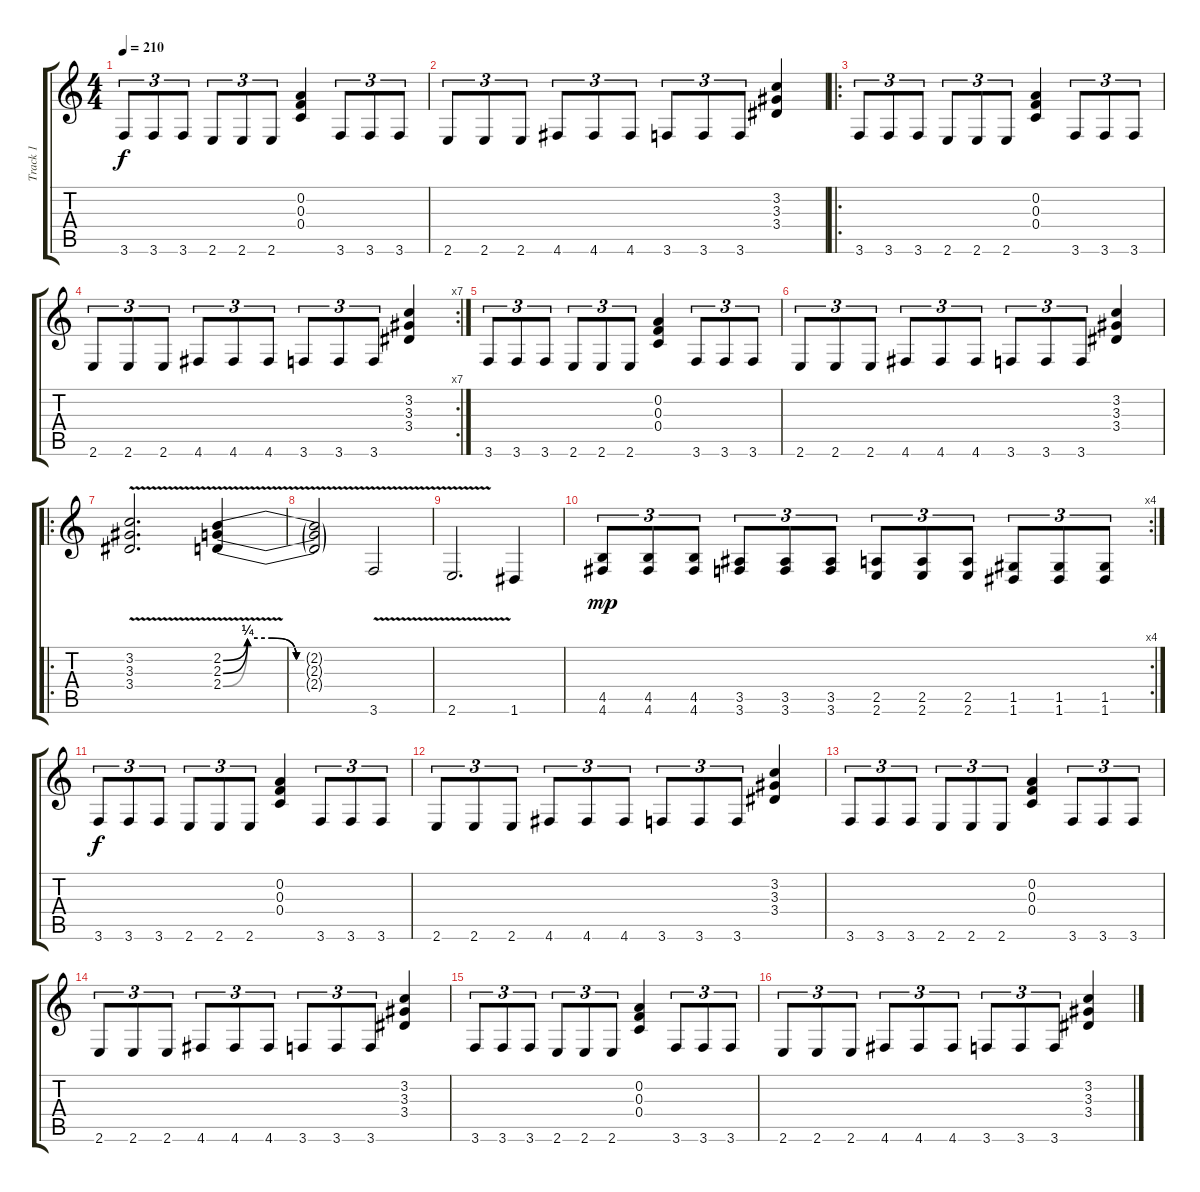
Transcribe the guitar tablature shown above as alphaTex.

\track ("Track 1" "Track 1") {instrument distortionguitar}
\staff {score tabs}
\tuning (D4 A3 F3 C3 G2 D2) {hide}
\ts (4 4)
\tempo 210
\clef g2
\ks c
3.6.8{tu (3 2) dy f} 3.6.8{tu (3 2)} 3.6.8{tu (3 2)} 2.6.8{tu (3 2)} 2.6.8{tu (3 2)} 2.6.8{tu (3 2)} (0.2 0.3 0.4).4 3.6.8{tu (3 2)} 3.6.8{tu (3 2)} 3.6.8{tu (3 2)} |
2.6.8{tu (3 2)} 2.6.8{tu (3 2)} 2.6.8{tu (3 2)} 4.6.8{tu (3 2)} 4.6.8{tu (3 2)} 4.6.8{tu (3 2)} 3.6.8{tu (3 2)} 3.6.8{tu (3 2)} 3.6.8{tu (3 2)} (3.2 3.3 3.4).4 |
\ro
3.6.8{tu (3 2)} 3.6.8{tu (3 2)} 3.6.8{tu (3 2)} 2.6.8{tu (3 2)} 2.6.8{tu (3 2)} 2.6.8{tu (3 2)} (0.2 0.3 0.4).4 3.6.8{tu (3 2)} 3.6.8{tu (3 2)} 3.6.8{tu (3 2)} |
\rc 7
2.6.8{tu (3 2)} 2.6.8{tu (3 2)} 2.6.8{tu (3 2)} 4.6.8{tu (3 2)} 4.6.8{tu (3 2)} 4.6.8{tu (3 2)} 3.6.8{tu (3 2)} 3.6.8{tu (3 2)} 3.6.8{tu (3 2)} (3.2 3.3 3.4).4 |
3.6.8{tu (3 2)} 3.6.8{tu (3 2)} 3.6.8{tu (3 2)} 2.6.8{tu (3 2)} 2.6.8{tu (3 2)} 2.6.8{tu (3 2)} (0.2 0.3 0.4).4 3.6.8{tu (3 2)} 3.6.8{tu (3 2)} 3.6.8{tu (3 2)} |
2.6.8{tu (3 2)} 2.6.8{tu (3 2)} 2.6.8{tu (3 2)} 4.6.8{tu (3 2)} 4.6.8{tu (3 2)} 4.6.8{tu (3 2)} 3.6.8{tu (3 2)} 3.6.8{tu (3 2)} 3.6.8{tu (3 2)} (3.2 3.3 3.4).4 |
\ro
(3.2{v} 3.3{v} 3.4{v}).2{d} (2.2{be (custom 0 0 10 1 20 1 30 0 60 0) v} 2.3{be (custom 0 0 10 1 20 1 30 0 60 0) v} 2.4{be (custom 0 0 10 1 20 1 30 0 60 0) v}).4 |
(2.2{t} 2.3{t} 2.4{t}).2 3.6{v}.2 |
2.6{v}.2{d} 1.6.4 |
\rc 4
(4.5 4.6).8{tu (3 2) dy mp} (4.5 4.6).8{tu (3 2)} (4.5 4.6).8{tu (3 2)} (3.5 3.6).8{tu (3 2)} (3.5 3.6).8{tu (3 2)} (3.5 3.6).8{tu (3 2)} (2.5 2.6).8{tu (3 2)} (2.5 2.6).8{tu (3 2)} (2.5 2.6).8{tu (3 2)} (1.5 1.6).8{tu (3 2)} (1.5 1.6).8{tu (3 2)} (1.5 1.6).8{tu (3 2)} |
3.6.8{tu (3 2) dy f volume 13 balance 2} 3.6.8{tu (3 2)} 3.6.8{tu (3 2)} 2.6.8{tu (3 2)} 2.6.8{tu (3 2)} 2.6.8{tu (3 2)} (0.2 0.3 0.4).4 3.6.8{tu (3 2)} 3.6.8{tu (3 2)} 3.6.8{tu (3 2)} |
2.6.8{tu (3 2)} 2.6.8{tu (3 2)} 2.6.8{tu (3 2)} 4.6.8{tu (3 2)} 4.6.8{tu (3 2)} 4.6.8{tu (3 2)} 3.6.8{tu (3 2)} 3.6.8{tu (3 2)} 3.6.8{tu (3 2)} (3.2 3.3 3.4).4 |
3.6.8{tu (3 2)} 3.6.8{tu (3 2)} 3.6.8{tu (3 2)} 2.6.8{tu (3 2)} 2.6.8{tu (3 2)} 2.6.8{tu (3 2)} (0.2 0.3 0.4).4 3.6.8{tu (3 2)} 3.6.8{tu (3 2)} 3.6.8{tu (3 2)} |
2.6.8{tu (3 2)} 2.6.8{tu (3 2)} 2.6.8{tu (3 2)} 4.6.8{tu (3 2)} 4.6.8{tu (3 2)} 4.6.8{tu (3 2)} 3.6.8{tu (3 2)} 3.6.8{tu (3 2)} 3.6.8{tu (3 2)} (3.2 3.3 3.4).4 |
3.6.8{tu (3 2)} 3.6.8{tu (3 2)} 3.6.8{tu (3 2)} 2.6.8{tu (3 2)} 2.6.8{tu (3 2)} 2.6.8{tu (3 2)} (0.2 0.3 0.4).4 3.6.8{tu (3 2)} 3.6.8{tu (3 2)} 3.6.8{tu (3 2)} |
2.6.8{tu (3 2)} 2.6.8{tu (3 2)} 2.6.8{tu (3 2)} 4.6.8{tu (3 2)} 4.6.8{tu (3 2)} 4.6.8{tu (3 2)} 3.6.8{tu (3 2)} 3.6.8{tu (3 2)} 3.6.8{tu (3 2)} (3.2 3.3 3.4).4
